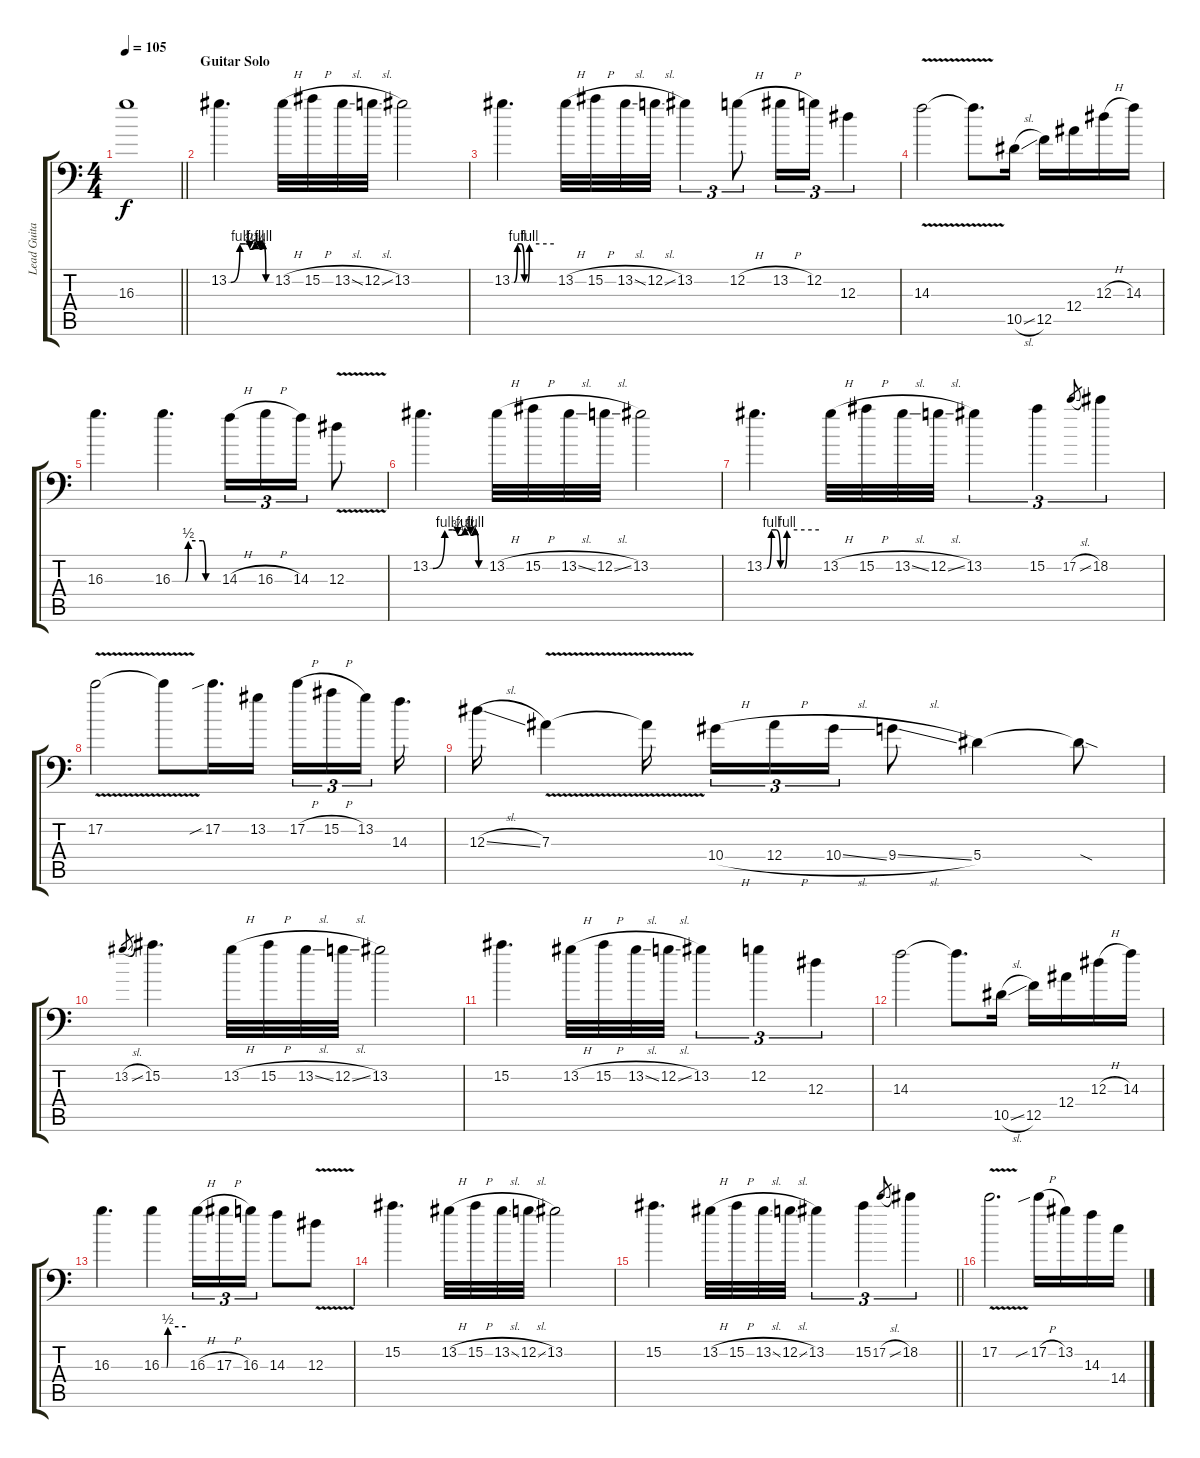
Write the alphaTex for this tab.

\track ("Lead Guitar 2" "Lead Guita") {instrument overdrivenguitar}
\staff {score tabs}
\tuning (C4 G3 Eb3 Bb2 F2 Bb1) {hide}
\ts (4 4)
\tempo 105
\clef f4
\barLineRight lightlight
\ks c
16.3.1{dy f} |
\section ("" "Guitar Solo")
13.2{be (custom 0 0 3 0 16 4 24 4 30 3 38 4 44 3 49 4 53 0 60 0)}.4{d} 13.2{h}.32 15.2{h}.32 13.2{sl}.32 12.2{sl}.32 13.2.2 |
13.2{be (custom 0 0 3 0 8 4 13 4 18 0 22 0 25 4 60 4)}.4{d} 13.2{h}.32 15.2{h}.32 13.2{sl}.32 12.2{sl}.32 13.2.4{tu (3 2)} 12.2{h}.8{tu (3 2)} 13.2{h}.16{tu (3 2)} 12.2.16{tu (3 2)} 12.3.4{tu (3 2)} |
14.3{v}.2 14.3{t}.8{d} 10.5{sl}.16 12.5.16 12.4.16 12.3{h}.16 14.3.16 |
16.3.4{d} 16.3{be (custom 0 0 17 0 21 2 40 2 44 0 60 0)}.4{d} 14.3{h}.16{tu (3 2)} 16.3{h}.16{tu (3 2)} 14.3.16{tu (3 2)} 12.3{v}.8 |
13.2{be (custom 0 0 3 0 16 4 24 4 30 3 38 4 44 3 49 4 53 0 60 0)}.4{d} 13.2{h}.32 15.2{h}.32 13.2{sl}.32 12.2{sl}.32 13.2.2 |
13.2{be (custom 0 0 3 0 8 4 13 4 18 0 22 0 25 4 60 4)}.4{d} 13.2{h}.32 15.2{h}.32 13.2{sl}.32 12.2{sl}.32 13.2.4{tu (3 2)} 15.2.4{tu (3 2)} 17.2{sl}.8{gr} 18.2.4{tu (3 2)} |
17.2{v}.2 17.2{t}.8 17.2{sib}.16{d} 13.2.16 17.2{h}.16{tu (3 2)} 15.2{h}.16{tu (3 2)} 13.2.16{tu (3 2) beam splitsecondary} 14.3.16{d} |
12.3{sl}.16 7.3{v}.4 7.3{t}.16{beam splitsecondary} 10.4{h}.16{tu (3 2)} 12.4{h}.16{tu (3 2)} 10.4{sl}.16{tu (3 2)} 9.4{sl}.8 5.4.4 5.4{sod t}.8 |
13.2{sl}.8{gr} 15.2.4{d instrument overdrivenguitar} 13.2{h}.32 15.2{h}.32 13.2{sl}.32 12.2{sl}.32 13.2.2 |
15.2.4{d} 13.2{h}.32 15.2{h}.32 13.2{sl}.32 12.2{sl}.32 13.2.4{tu (3 2)} 12.2.4{tu (3 2)} 12.3.4{tu (3 2)} |
14.3.2 14.3{t}.8{d} 10.5{sl}.16 12.5.16 12.4.16 12.3{h}.16 14.3.16 |
16.3.4{d} 16.3{be (custom 0 0 13 0 16 2 60 2)}.4 16.3{h}.16{tu (3 2)} 17.3{h}.16{tu (3 2)} 16.3.16{tu (3 2)} 14.3.8 12.3{v}.8 |
15.2.4{d} 13.2{h}.32 15.2{h}.32 13.2{sl}.32 12.2{sl}.32 13.2.2 |
\barLineRight lightlight
15.2.4{d} 13.2{h}.32 15.2{h}.32 13.2{sl}.32 12.2{sl}.32 13.2.4{tu (3 2)} 15.2.4{tu (3 2)} 17.2{sl}.8{gr} 18.2.4{tu (3 2)} |
17.2{v}.2{d} 17.2{sib h}.16 13.2.16 14.3.16 14.4.16
